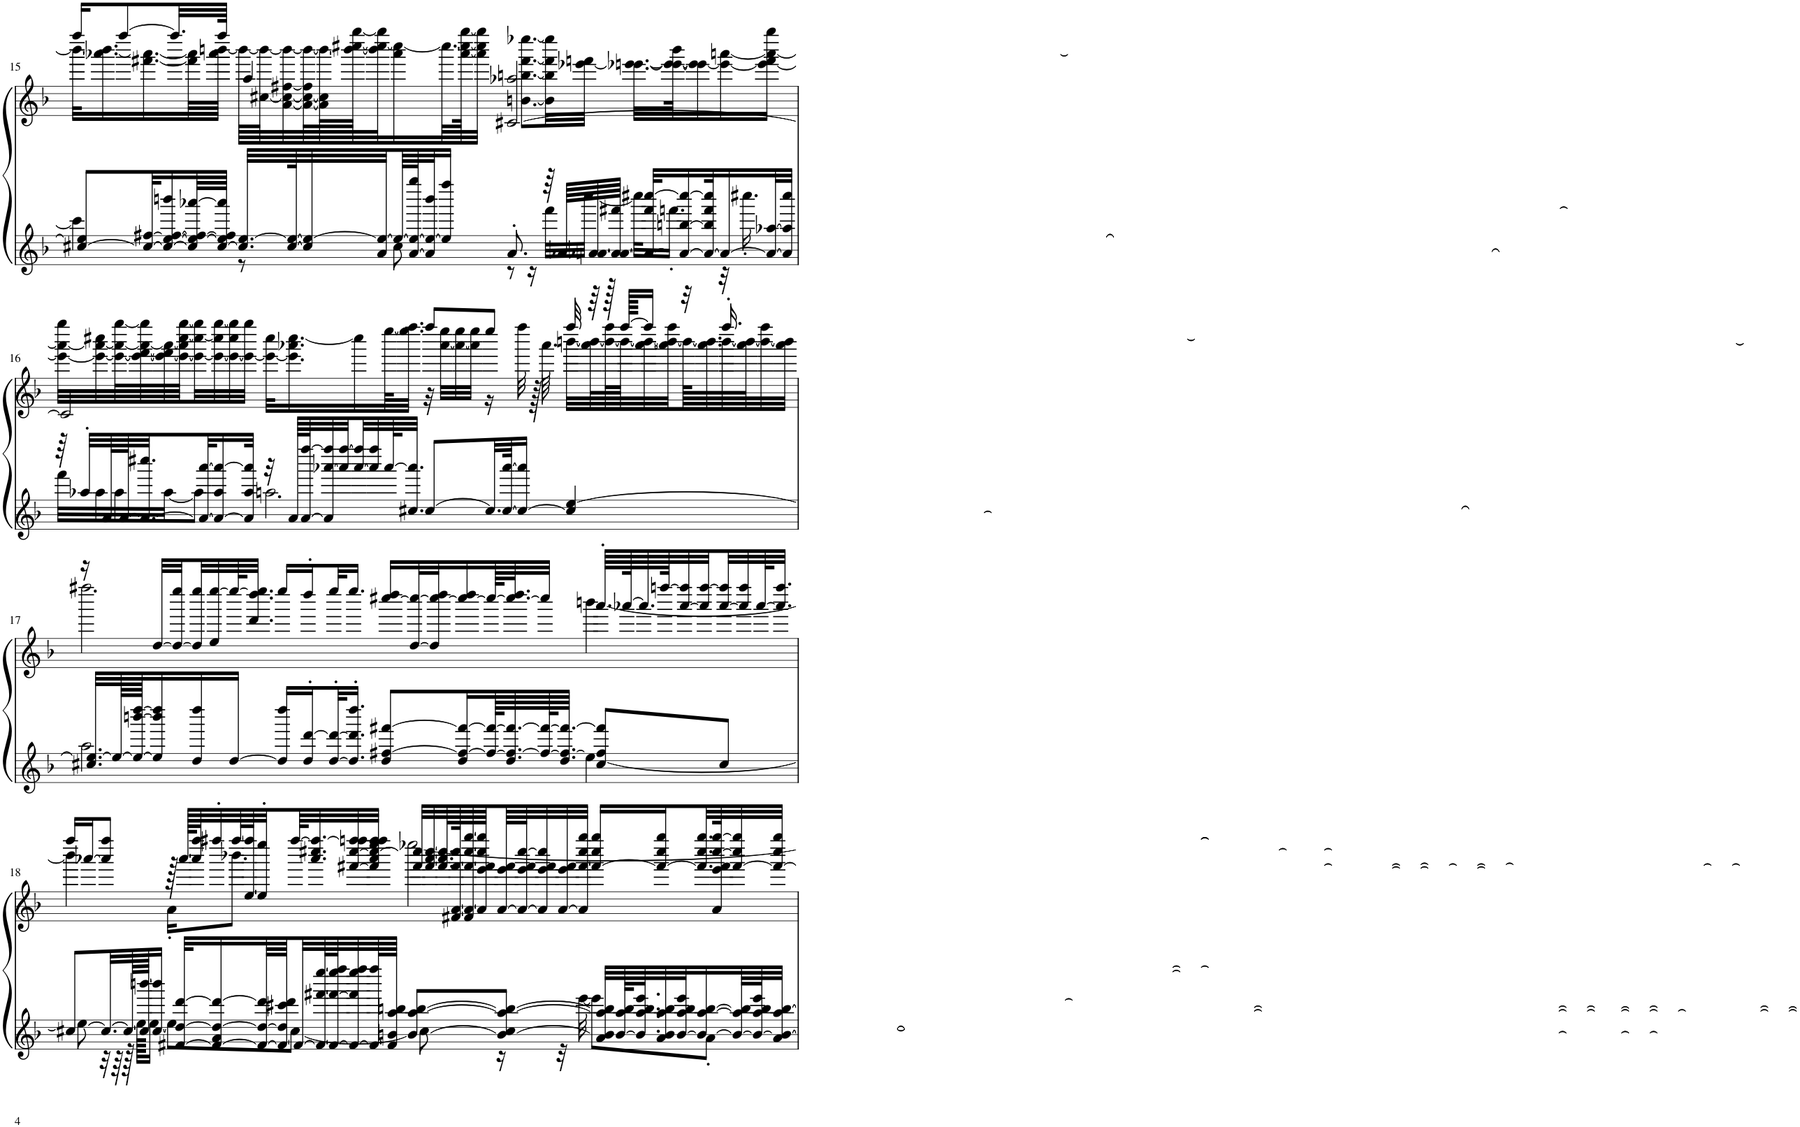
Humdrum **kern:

**kern	**kern
*part1	*part1
*staff2	*staff1
*I"Piano	*
*I'Pno.	*
!!LO:PB:g=z
*clefG2	*clefG2
*k[b-]	*k[b-]
*M4/4	*M4/4
=15	=15
*^	*^
[8cc#X/ 8ee/]L	4ccc#\]	16ffff/KL	32bbb\KLL_
.	.	.	[16.aaa-X\ 16.bbb\]
.	.	[8ffff/	.
32cc#/_ [32ff#X/KL	.	.	[16.fff#X\ 16.aaa-\_
16cc#/_ [16ee/ 16ff#/_ 16bbbn/	.	.	.
.	.	32.ffff/LL]	.
64cc#/] 64ee/_ 64ff#/_ [64aaa-X/LL	.	.	64fff#\] 64aaa-\_LL
[64cc#/ 64ee/_ 64ff#/] 64aaa-/]JJJJ	.	64ffff/JJJk	64aaa-\] [64bbbn\JJJJ
32.cc#/] 32.ee/_LLL	8r	4aa/	64bbb\LLLL_
.	.	.	[64cc#X\ 64bbb\_J
.	.	.	[32a\ 32cc#\_ [32ff#X\ 32bbb\_
[64cc#/ 64ee/_K	.	.	.
32cc#/] 32ee/_	.	.	64a\_ 64cc#\_ 64ff#\] 64bbb\_L
.	.	.	128a\] 128cc#\] 128bbb\_L
.	.	.	128bbb\_ [128cccc#X\ [128gggg\JJ
32a/ 32ee/_	.	.	32bbb\] 32cccc#\_ 32gggg\]J
64ee/L_	8cc#\	.	16aaa-\ 16cccc#\_
[64a/ 64ee/_ 64gggg/J	.	.	.
32a/] 32ee/_ 32bbb/J	.	.	.
16ee/] 16ffff/JJ	.	.	64.cccc#\LL_
.	.	.	[128aaa-\ 128cccc#\_ [128gggg\JK
.	.	.	32aaa-\] 32cccc#\] 32gggg\]JJJ
8.a'/	8r	[2c#X/ 2aa-X/	[8.bn\ [8.bbn\ [8.fff#\ [8.eeee-X\L
.	16r	.	.
64r	32fff\LLL	.	32b\] 32bb\] 32fff#\] 32eeee-\]LL
[64a-X/LLLL	.	.	.
64a-X/_ [64an/	[32cccc\JJJ	.	[32eee-X\ 32fffn\JJJ
64a-/] 64a/_ [64fff#X/JJJJ	.	.	.
32a/_ 32fff#/] [32cccc#X/KLL	32cccc\KLL]	.	32.eee-X\_ [32.eeen\LLL
16a/_ [16bbn/ 16cccc#/_	16.fffn'\JJ	.	.
.	.	.	64eee-\_ 64eee\_ 64bbb\JK
.	.	.	16eee-\] 16eee\_
32a/_ 32bb/] 32fff/ 32cccc#/]K	.	.	.
16a/_	32r	.	16eee\_ [16aaan\
.	16.cccc#X'\	.	.
32a/_ [32aa-X/L	.	.	16eee\_ 16fff\ 16aaa\_ 16gggg\JJ
32a/] 32aa-/] 32cccc#/JJJ	.	.	.
!!LO:LB:g=z	!!
=16	=16	=16	=16
64r	32fff\LLL	2c#/]	32eee\_ 32aaa\_ 32gggg\LLL
32aa-X'/LLL	.	.	.
.	32aa-\	.	32eee\_ 32aaa\_ 32cccc#X\
[64a/L	.	.	.
64a/J_	32aa-\	.	64eee\_ 64aaa\_ [64gggg\L
32.a/_ 32.cccc#X/	.	.	64eee\_ [64fff\ 64aaa\_ 64gggg\]
.	[32aa-\JJ	.	64eee\_ 64fff\] 64aaa\_
.	.	.	64eee\_ 64aaa\] [64cccc#\ [64gggg\J
32a/_ [32aaa/J	8aa-\J]	.	32eee\_ 32cccc#\_ 32gggg\]
16a/_ 16aa-/ 16aaa/_	.	.	32eee\_ 32cccc#\] [32gggg\
.	.	.	32eee\_ 32cccc#\ 32gggg\]
32a/] 32aa-/ 32aaa/]JJk	.	.	32eee\_ 32gggg\JJJ
32r	2.aan\	.	32eee\_ [32cccc#\KLL
64a/LLLL	.	.	16.eee\] 16.aaa-X\ 16.cccc#\_
[64a/ [64ffff/J	.	.	.
32a/] [32aaa-X/ 32ffff/]	.	.	.
32aaa-/] [32ffff/	.	.	.
[32aaa-/ 32ffff/]	.	.	16cccc#\]
32aaa-/] 32ffff/	.	.	.
[64aaa-/K	.	.	[64eeee\KL
32.cc#X/ 32.aaa-/]JJJ	.	.	32.eeee\] 32.ffff\JJJ
[8cc#/L	.	8ffff/L	32r
.	.	.	[32aaa-\ 32eeee\LLL
.	.	.	32aaa-\_ 32eeee\
.	.	.	32aaa-\] 32eeee\JJJ
32.cc#/LL_	.	8eeee/J	16r
64cc#/_ [64aaa-/JK	.	.	.
16cc#/_ 16aaa-/]JJ	.	.	32ffff\
.	.	.	128r
.	.	.	64.aaa-\
4cc#/] [4ee/	.	32ffff/	[32bbbn\LLL
.	.	64r	64aaa-\ 64bbb\_L
.	.	128r	128bbb\_ 128ffff\L
.	.	[128ffff/KKKLL	128bbb\JJ_
.	.	16ffff/JJ]	[32aaa-\ 32bbb\_
.	.	.	32aaa-\] 32bbb\_ 32ffff\
.	.	32r	128bbb\KL_
.	.	.	64.aaa-\ 64.bbb\_
.	.	16.ffff'/	64bbb\_
.	.	.	64aaa-\ 64bbb\_J
.	.	.	32bbb\_ 32ffff\
.	.	.	32aaa-\ 32bbb\]JJJ
!!LO:LB:g=z	!!
=17	=17	=17	=17
32.cc#X/ 32.ee/_LLL	2.aa\	16r	2.ffff#X\
128ee/LL_	.	.	.
128ee/_ [128bbbn/ [128dddd/JJJ	.	.	.
16ee/] 16bbb/] 16dddd/]	.	[32dd/LLL	.
.	.	32dd/_ 32eeee/	.
16dd/ 16dddd/	.	32dd/] 32eeee/	.
.	.	32ee/ [32eeee/	.
[16dd/JJ	.	64eeee/K_	.
.	.	32.ddd/ 32.dddd/ 32.eeee/]JJJ	.
16dd/] 16dddd/LL	.	16eeee/LL	.
16dd/' [16ddd/'	.	16dddd'/	.
[32dd/' 32ddd/_'K	.	32eeee/K	.
16.dd/]' 16.ddd/]' 16.dddd/'JJ	.	16.eeee/JJ	.
8dd/ [8ff#X/ [8fff#X/L	.	[16cccc#X/ 16dddd/LL	.
.	.	[32dd/ 32cccc#/_L	.
.	.	32dd/] 32cccc#/_ 32dddd/J	.
16dd/ 16ff#/_ 16fff#/_L	.	16cccc#/_ 16dddd/	.
128ff#/_ 128fff#/_KLL	.	128cccc#/KLL_	.
64.dd/ 64.ff#/_ 64.fff#/_	.	64.cccc#/_ 64.dddd/J	.
128ff#/_ 128fff#/_K	.	32cccc#/JJJ]	.
64.dd/ 64.ff#/_ 64.fff#/_JJJJ	.	.	.
8cc#/ 8ff#/] 8fff#/]L	[4ee\	64.aaa'/LLLL	[4bbbn\
.	.	[128aaa-X/K	.
.	.	64.aaa-/]	.
.	.	[128ffffn/JK	.
.	.	[32aaa-/ 32ffff/]	.
.	.	32aaa-/] [32ffff/	.
8cc#/J	.	[32aaa-/ 32ffff/]	.
.	.	32aaa-/] 32ffff/	.
.	.	[64aaa-/K	.
.	.	32.aaa-/] 32.ffff/JJJ	.
!!LO:LB:g=z	!!
=18	=18	=18	=18
[8cc#X/L	8ee\]	16ffff/LL	4bbb\]
.	.	[16aaa-X/J	.
32.cc#/LL_	32r	8aaa-/] 8ffff/J	.
.	64r	.	.
128cc#/LL_	128r	.	.
128cc#/_ [128bbbn/JJJ	[128ee\KKKLL	.	.
16cc#/] 16bbb/]JJ	16ee\JJ_	.	.
[32f#X/ [32dd/ [32ddd/KLL	8ee\L]	128r	16a'\KL
.	.	[128aaa-/KLLLL	.
.	.	64aaa-/] 64ffff/J	.
16f#/_ 16a/ 16dd/_ 16ddd/_	.	32ffff#X'/	.
.	.	[64ffff#/L	8.bbb-X\J
.	.	[64ee/ 64ffff#/]J	.
64f#/_ 64dd/_ 64ddd/_LL	.	32ee/]' 32eeee/'	.
64f#/_ 64dd/] 64ccc#X/ 64ddd/]J	.	.	.
32f#/_	[8cc#\J	[64ffff#/K	.
.	.	32.aaa-/ 32.cccc#X/ 32.ffff#/_	.
64f#/_ [64fff#X/ [64eeee/L	.	.	.
64f#/_ 64fff#/_ 64eeee/_ [64ffff/J	.	.	.
32f#/_ 32fff#/] 32eeee/] 32ffff/_	.	[32fff#X/ [32cccc#/ [32ffffn/ 32ffff#/_	.
64f#/_ 64ffff/]L	.	32fff#/] 32aaa-/ 32cccc#/_ 32eeee/ 32ffff/] 32ffff#/]JJJ	.
64f#/] 64bn/ [64aa/ [64bbn/JJJJ	.	.	.
[8b/ 8aa/_ 8bb/_L	8cc#\]	32fff#/ 32cccc#/_LLL	[2eeee-X\
.	.	[32fff#/ [32aaa-/ 32cccc#/_	.
.	.	64.fff#/_ 64.aaa-/] 64.cccc#/_L	.
.	.	[128f#X/ [128a/ 128fff#/_ 128cccc#/]K	.
.	.	64f#/] 64a/_ 64fff#/_ [64cccc#/ [64gggg/	.
.	.	64a/] [64eee/ 64fff#/_ 64cccc#/] 64gggg/]	.
8b/_ 8cc#/ 8aa/_ 8bb/_J	16r	[64a/ 64eee/_ 64fff#/_	.
.	.	64a/_ 64eee/] 64fff#/_ [64cccc#/J	.
.	.	32a/] [32eee/ 32fff#/_ 32cccc#/]	.
.	32r	[32a/ 32eee/] 32fff#/_	.
.	[32eee\	32a/] 32fff#/_ 32cccc#/ 32gggg/JJJ	.
32a/ 32b/_ 32aa/_ 32bb/_LLL	8eee\L]	16fff#/_ 16cccc#/ 16gggg/LL	.
128b/_ 128aa/_ 128bb/_KL	.	.	.
64.b/_ 64.aa/_ 64.bb/_ 64.eee/J	.	.	.
32a/ 32b/_ 32aa/_ 32bb/_	.	16fff#/_ 16cccc#/ 16gggg/	.
32b/_ 32aa/_ 32bb/] 32eee/J	.	.	.
16b/_ 16aa/_ [16bb/	8a'\J	32.fff#/_ 32.cccc#/ 32.gggg/L	.
.	.	64a/ 64eee/ 64fff#/_ [64cccc#/ [64gggg/K	.
64b/_ 64aa/_ 64bb/_LL	.	32fff#/_ 32cccc#/] 32gggg/]	.
64b/_ 64aa/_ 64bb/_ 64eee/J	.	.	.
32a/ 32b/_ 32aa/] 32bb/_JJJ	.	32fff#/_ 32cccc#/ 32gggg/JJJ	.
*v	*v	*	*
*	*v	*v
=	=
*-	*-
